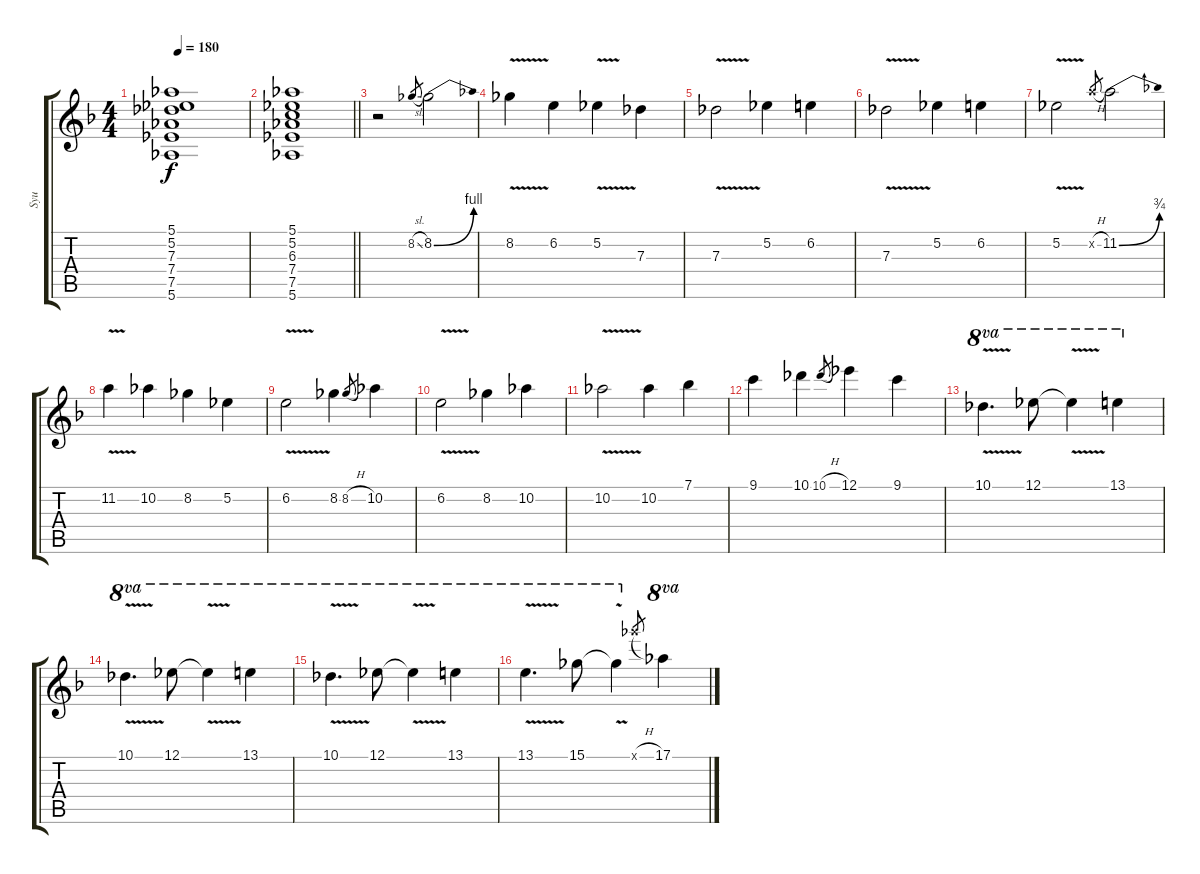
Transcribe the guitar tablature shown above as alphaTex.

\track ("Syu" "Syu") {instrument distortionguitar}
\staff {score tabs}
\tuning (Eb4 Bb3 Gb3 Db3 Ab2 Eb2) {hide}
\ts (4 4)
\tempo 180
\clef g2
\ks f
(5.1 5.2 7.3 7.4 7.5 5.6).1{dy f} |
\barLineRight lightlight
(5.1 5.2 6.3 7.4 7.5 5.6).1 |
r.2 8.2{sl}.8{gr} 8.2{be (bend 0 0 60 4)}.2 |
8.2{v}.4 6.2.4 5.2{v}.4 7.3.4 |
7.3{v}.2 5.2.4 6.2.4 |
7.3{v}.2 5.2.4 6.2.4 |
5.2{v}.2 11.2{h x}.8{gr} 11.2{be (bend 0 0 60 3)}.2 |
11.2{v}.4 10.2.4 8.2.4 5.2.4 |
6.2{v}.2 8.2.4 8.2{h}.8{gr} 10.2.4 |
6.2{v}.2 8.2.4 10.2.4 |
10.2{v}.2 10.2.4 7.1.4 |
9.1.4 10.1.4 10.1{h}.8{gr} 12.1.4 9.1.4 |
10.1{v}.4{d ot 8va} 12.1.8{ot 8va} 12.1{v t}.4{ot 8va} 13.1.4{ot 8va} |
10.1{v}.4{d ot 8va} 12.1.8{ot 8va} 12.1{v t}.4{ot 8va} 13.1.4{ot 8va} |
10.1{v}.4{d ot 8va} 12.1.8{ot 8va} 12.1{v t}.4{ot 8va} 13.1.4{ot 8va} |
13.1{v}.4{d ot 8va} 15.1.8{ot 8va} 15.1{v t}.4{ot 8va} 15.1{h x}.8{gr} 17.1.4{ot 8va}
